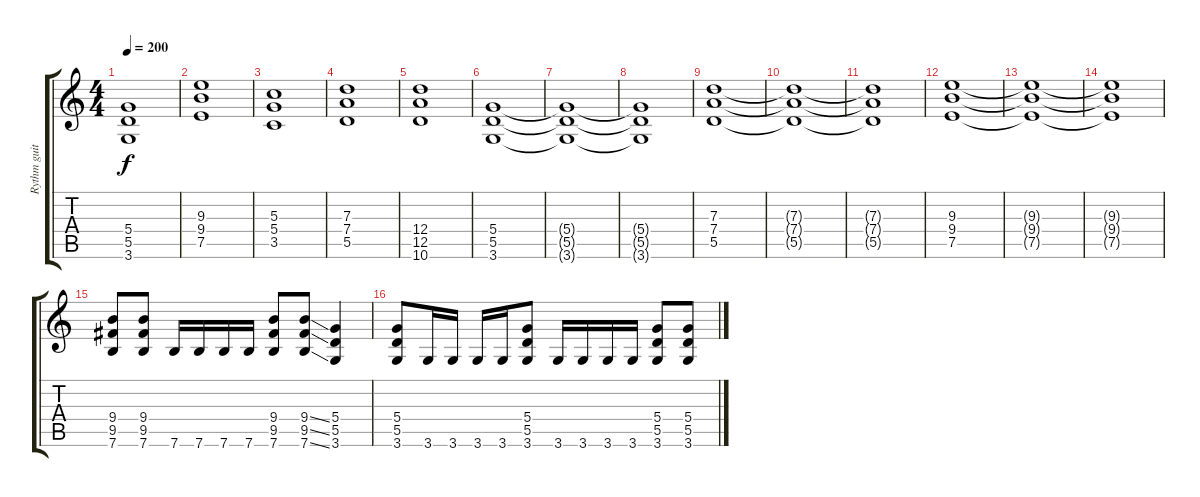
\track ("Rythm guitar" "Rythm guit") {instrument distortionguitar}
\staff {score tabs}
\tuning (E4 B3 G3 D3 A2 E2) {hide}
\ts (4 4)
\tempo 200
\clef g2
\ks c
(5.4 5.5 3.6).1{dy f instrument distortionguitar} |
(9.3 9.4 7.5).1 |
(5.3 5.4 3.5).1 |
(7.3 7.4 5.5).1 |
(12.4 12.5 10.6).1 |
(5.4 5.5 3.6).1 |
(5.4{t} 5.5{t} 3.6{t}).1 |
(5.4{t} 5.5{t} 3.6{t}).1 |
(7.3 7.4 5.5).1 |
(7.3{t} 7.4{t} 5.5{t}).1 |
(7.3{t} 7.4{t} 5.5{t}).1 |
(9.3 9.4 7.5).1 |
(9.3{t} 9.4{t} 7.5{t}).1 |
(9.3{t} 9.4{t} 7.5{t}).1 |
(9.4 9.5 7.6).8 (9.4 9.5 7.6).8 7.6.16 7.6.16 7.6.16 7.6.16 (9.4 9.5 7.6).8 (9.4{ss} 9.5{ss} 7.6{ss}).8 (5.4 5.5 3.6).4 |
(5.4 5.5 3.6).8 3.6.16 3.6.16 3.6.16 3.6.16 (5.4 5.5 3.6).8 3.6.16 3.6.16 3.6.16 3.6.16 (5.4 5.5 3.6).8 (5.4{ss} 5.5{ss} 3.6{ss}).8
